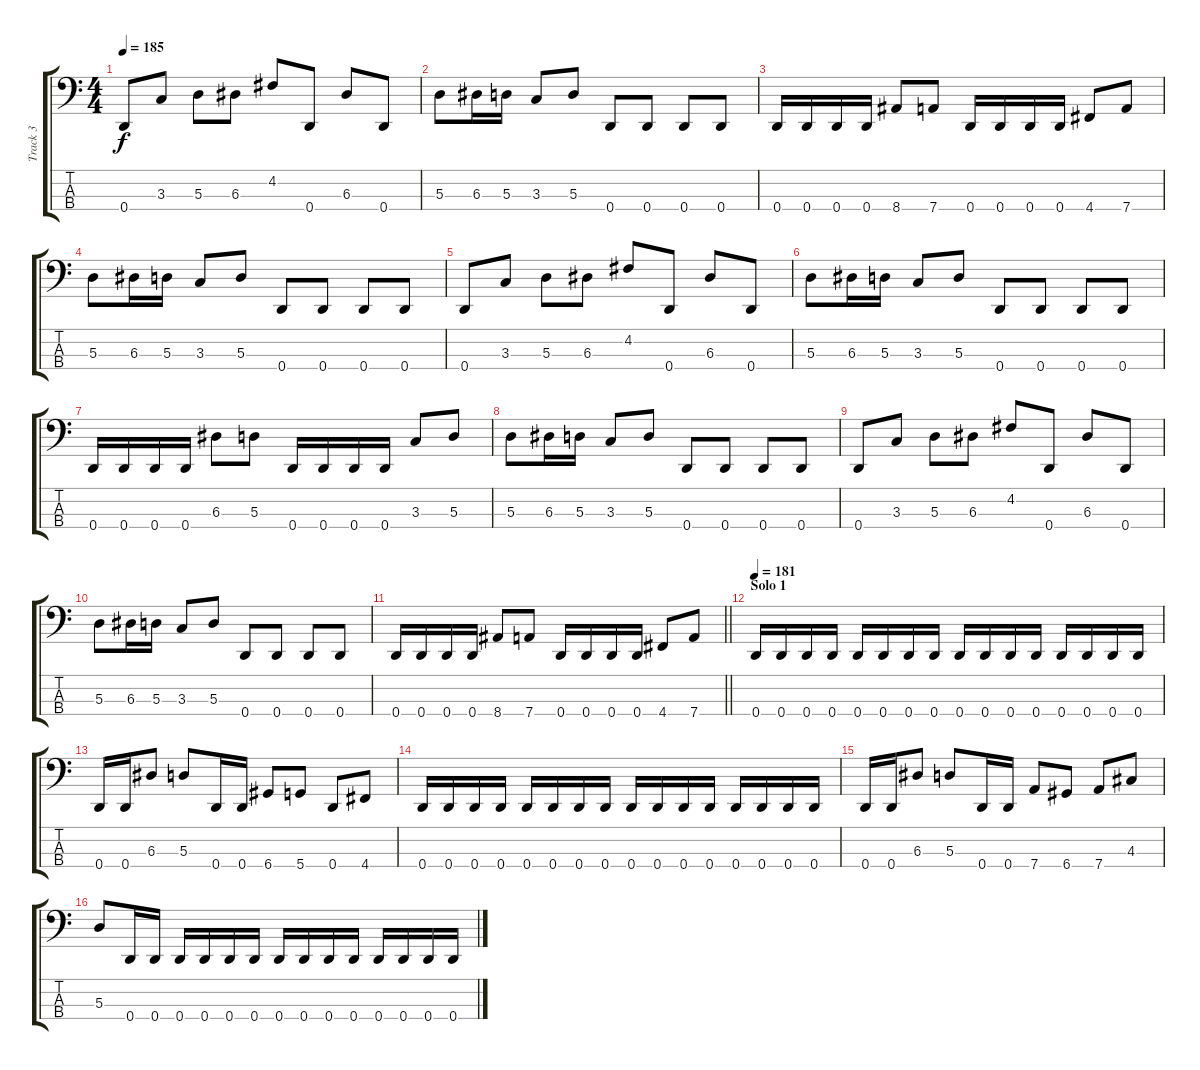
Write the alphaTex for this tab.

\track ("Track 3" "Track 3") {instrument electricbassfinger}
\staff {score tabs}
\tuning (G2 D2 A1 D1) {hide}
\ts (4 4)
\tempo 185
\clef f4
\ks c
0.4.8{dy f} 3.3.8 5.3.8 6.3.8 4.2.8 0.4.8 6.3.8 0.4.8 |
5.3.8 6.3.16 5.3.16 3.3.8 5.3.8 0.4.8 0.4.8 0.4.8 0.4.8 |
0.4.16 0.4.16 0.4.16 0.4.16 8.4.8 7.4.8 0.4.16 0.4.16 0.4.16 0.4.16 4.4.8 7.4.8 |
5.3.8 6.3.16 5.3.16 3.3.8 5.3.8 0.4.8 0.4.8 0.4.8 0.4.8 |
0.4.8 3.3.8 5.3.8 6.3.8 4.2.8 0.4.8 6.3.8 0.4.8 |
5.3.8 6.3.16 5.3.16 3.3.8 5.3.8 0.4.8 0.4.8 0.4.8 0.4.8 |
0.4.16 0.4.16 0.4.16 0.4.16 6.3.8 5.3.8 0.4.16 0.4.16 0.4.16 0.4.16 3.3.8 5.3.8 |
5.3.8 6.3.16 5.3.16 3.3.8 5.3.8 0.4.8 0.4.8 0.4.8 0.4.8 |
0.4.8 3.3.8 5.3.8 6.3.8 4.2.8 0.4.8 6.3.8 0.4.8 |
5.3.8 6.3.16 5.3.16 3.3.8 5.3.8 0.4.8 0.4.8 0.4.8 0.4.8 |
\barLineRight lightlight
0.4.16 0.4.16 0.4.16 0.4.16 8.4.8 7.4.8 0.4.16 0.4.16 0.4.16 0.4.16 4.4.8 7.4.8 |
\section ("" "Solo 1")
\tempo 181
0.4.16 0.4.16 0.4.16 0.4.16 0.4.16 0.4.16 0.4.16 0.4.16 0.4.16 0.4.16 0.4.16 0.4.16 0.4.16 0.4.16 0.4.16 0.4.16 |
0.4.16 0.4.16 6.3.8 5.3.8 0.4.16 0.4.16 6.4.8 5.4.8 0.4.8 4.4.8 |
0.4.16 0.4.16 0.4.16 0.4.16 0.4.16 0.4.16 0.4.16 0.4.16 0.4.16 0.4.16 0.4.16 0.4.16 0.4.16 0.4.16 0.4.16 0.4.16 |
0.4.16 0.4.16 6.3.8 5.3.8 0.4.16 0.4.16 7.4.8 6.4.8 7.4.8 4.3.8 |
5.3.8 0.4.16 0.4.16 0.4.16 0.4.16 0.4.16 0.4.16 0.4.16 0.4.16 0.4.16 0.4.16 0.4.16 0.4.16 0.4.16 0.4.16
